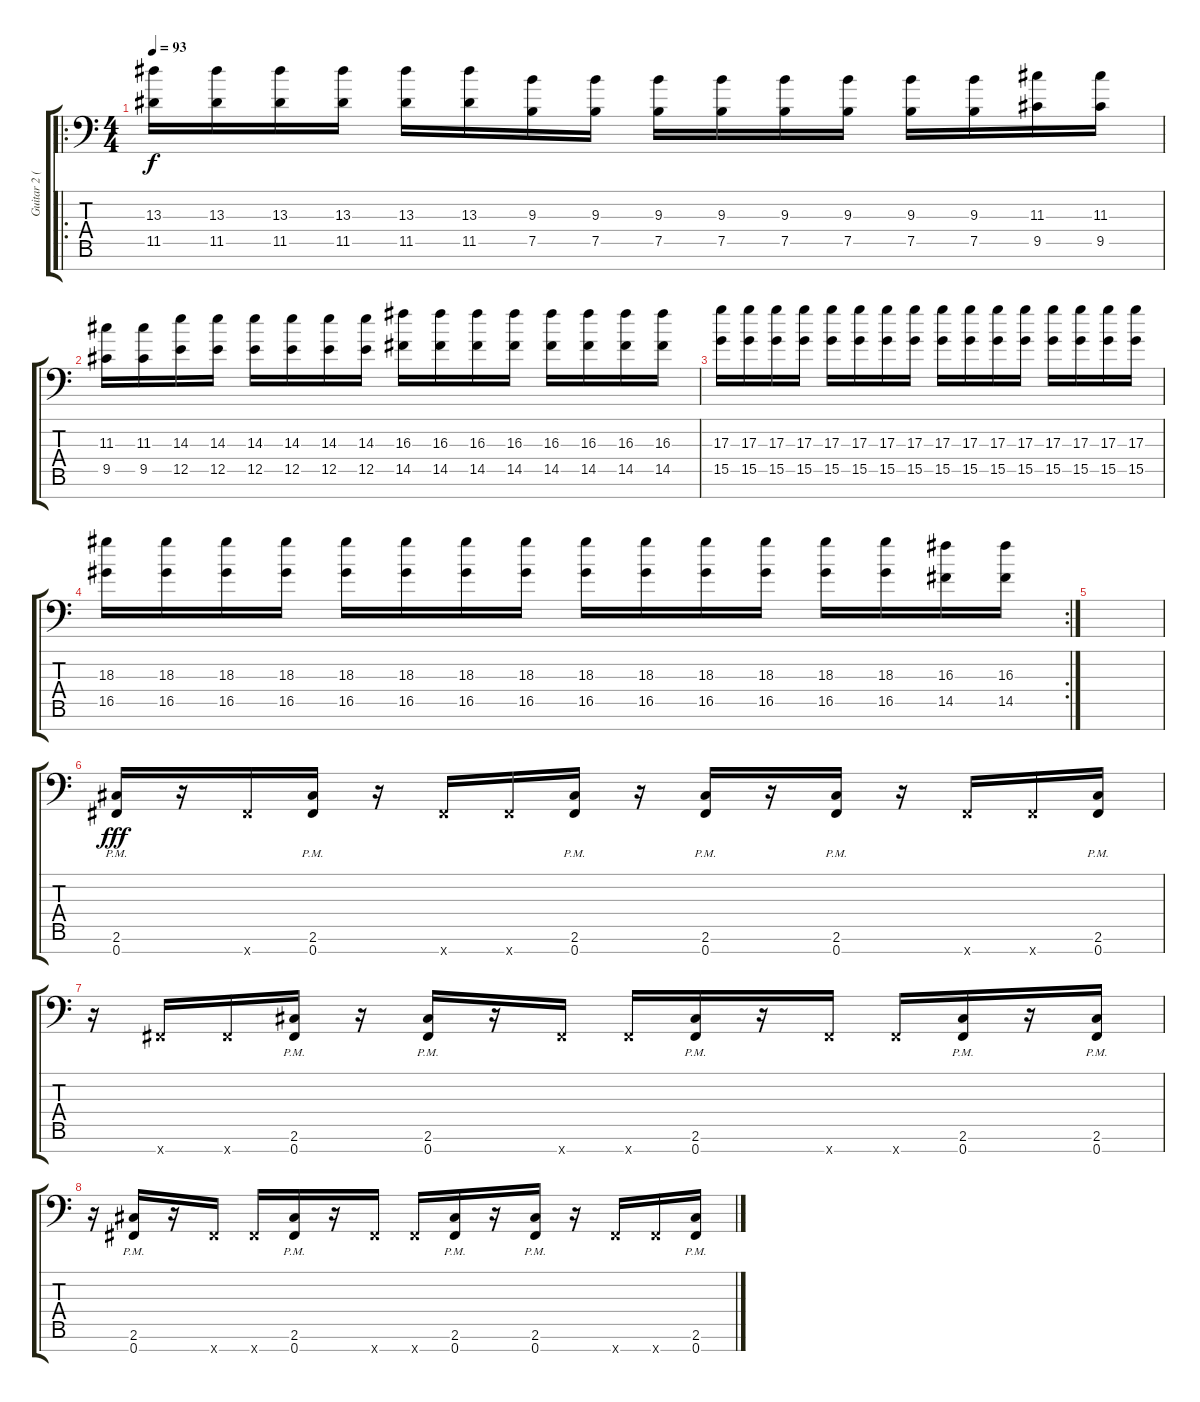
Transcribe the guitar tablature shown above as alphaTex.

\track ("Guitar 2 (2nd to 8th string)" "Guitar 2 (") {instrument distortionguitar}
\staff {score tabs}
\tuning (B3 G3 D3 A2 E2 B1 Gb1) {hide}
\ro
\ts (4 4)
\tempo 93
\clef f4
\ks c
(13.3 11.5).16{dy f} (13.3 11.5).16 (13.3 11.5).16 (13.3 11.5).16 (13.3 11.5).16 (13.3 11.5).16 (9.3 7.5).16 (9.3 7.5).16 (9.3 7.5).16 (9.3 7.5).16 (9.3 7.5).16 (9.3 7.5).16 (9.3 7.5).16 (9.3 7.5).16 (11.3 9.5).16 (11.3 9.5).16 |
(11.3 9.5).16 (11.3 9.5).16 (14.3 12.5).16 (14.3 12.5).16 (14.3 12.5).16 (14.3 12.5).16 (14.3 12.5).16 (14.3 12.5).16 (16.3 14.5).16 (16.3 14.5).16 (16.3 14.5).16 (16.3 14.5).16 (16.3 14.5).16 (16.3 14.5).16 (16.3 14.5).16 (16.3 14.5).16 |
(17.3 15.5).16 (17.3 15.5).16 (17.3 15.5).16 (17.3 15.5).16 (17.3 15.5).16 (17.3 15.5).16 (17.3 15.5).16 (17.3 15.5).16 (17.3 15.5).16 (17.3 15.5).16 (17.3 15.5).16 (17.3 15.5).16 (17.3 15.5).16 (17.3 15.5).16 (17.3 15.5).16 (17.3 15.5).16 |
\rc 2
(18.3 16.5).16 (18.3 16.5).16 (18.3 16.5).16 (18.3 16.5).16 (18.3 16.5).16 (18.3 16.5).16 (18.3 16.5).16 (18.3 16.5).16 (18.3 16.5).16 (18.3 16.5).16 (18.3 16.5).16 (18.3 16.5).16 (18.3 16.5).16 (18.3 16.5).16 (16.3 14.5).16 (16.3 14.5).16 |
|
(2.6{pm} 0.7{pm}).16{dy fff} r.16 0.7{x}.16 (2.6{pm} 0.7{pm}).16 r.16 0.7{x}.16 0.7{x}.16 (2.6{pm} 0.7{pm}).16 r.16 (2.6{pm} 0.7{pm}).16 r.16 (2.6{pm} 0.7{pm}).16 r.16 0.7{x}.16 0.7{x}.16 (2.6{pm} 0.7{pm}).16 |
r.16 0.7{x}.16 0.7{x}.16 (2.6{pm} 0.7{pm}).16 r.16 (2.6{pm} 0.7{pm}).16 r.16 0.7{x}.16 0.7{x}.16 (2.6{pm} 0.7{pm}).16 r.16 0.7{x}.16 0.7{x}.16 (2.6{pm} 0.7{pm}).16 r.16 (2.6{pm} 0.7{pm}).16 |
r.16 (2.6{pm} 0.7{pm}).16 r.16 0.7{x}.16 0.7{x}.16 (2.6{pm} 0.7{pm}).16 r.16 0.7{x}.16 0.7{x}.16 (2.6{pm} 0.7{pm}).16 r.16 (2.6{pm} 0.7{pm}).16 r.16 0.7{x}.16 0.7{x}.16 (2.6{pm} 0.7{pm}).16
